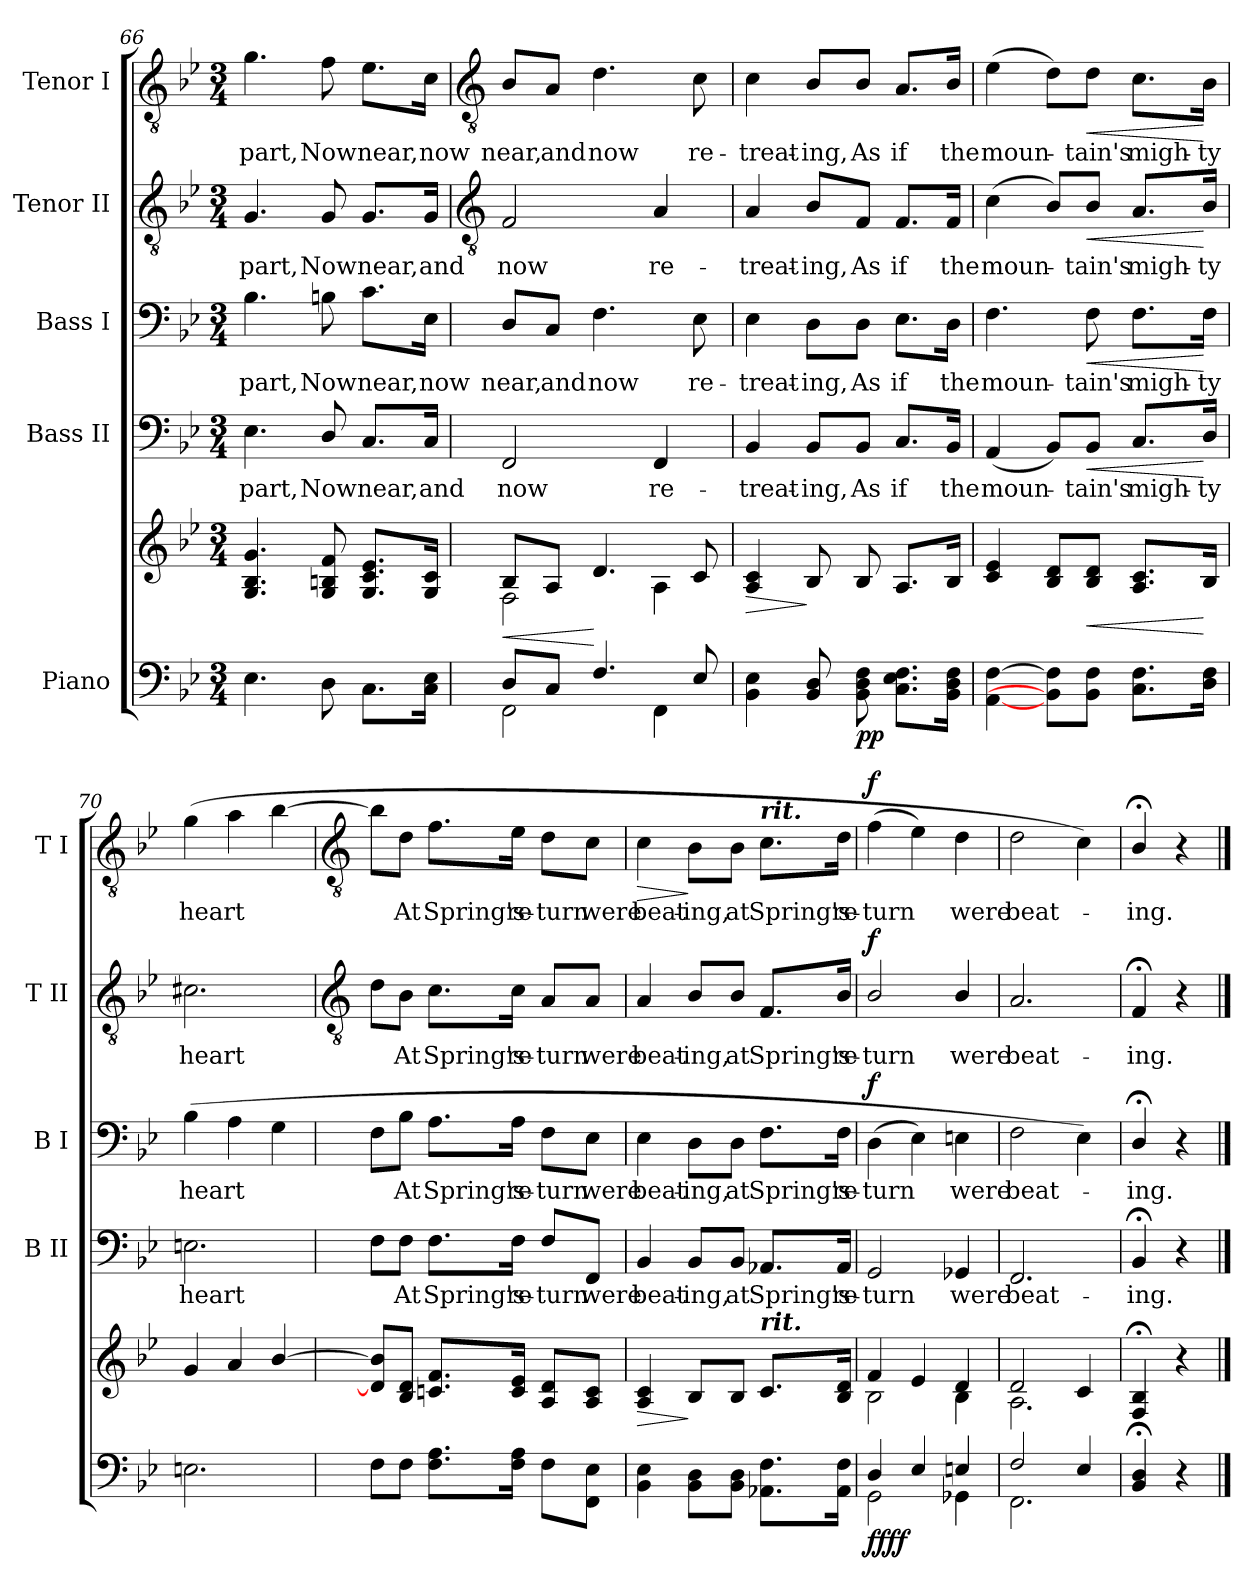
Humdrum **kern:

**kern	**kern	**dynam	**kern	**text	**dynam	**kern	**text	**dynam	**kern	**text	**dynam	**kern	**text	**dynam
*part5	*part5	*part5	*part4	*part4	*part4	*part3	*part3	*part3	*part2	*part2	*part2	*part1	*part1	*part1
*staff6	*staff5	*staff5/6	*staff4	*staff4	*staff4	*staff3	*staff3	*staff3	*staff2	*staff2	*staff2	*staff1	*staff1	*staff1
*I"Piano	*	*	*I"Bass II	*	*	*I"Bass I	*	*	*I"Tenor II	*	*	*I"Tenor I	*	*
*	*	*	*I'B II	*	*	*I'B I	*	*	*I'T II	*	*	*I'T I	*	*
*clefF4	*clefG2	*	*clefF4	*	*	*clefF4	*	*	*clefGv2	*	*	*clefGv2	*	*
*k[b-e-]	*k[b-e-]	*	*k[b-e-]	*	*	*k[b-e-]	*	*	*k[b-e-]	*	*	*k[b-e-]	*	*
*B-:	*B-:	*	*B-:	*	*	*B-:	*	*	*B-:	*	*	*B-:	*	*
*M3/4	*M3/4	*	*M3/4	*	*	*M3/4	*	*	*M3/4	*	*	*M3/4	*	*
=66	=66	=66	=66	=66	=66	=66	=66	=66	=66	=66	=66	=66	=66	=66
!	!	!	!	!LO:LY:b	!	!	!LO:LY:b	!	!	!LO:LY:b	!	!	!LO:LY:b	!
4.E-	4.G 4.B- 4.g	.	4.E-	-part,	.	4.B-	-part,	.	4.G	-part,	.	4.g	-part,	.
!	!	!	!	!LO:LY:b	!	!	!LO:LY:b	!	!	!LO:LY:b	!	!	!LO:LY:b	!
8D\	8G 8Bn 8f	.	8D/	Now	.	8Bn	Now	.	8G	Now	.	8f	Now	.
!	!	!	!	!LO:LY:b	!	!	!LO:LY:b	!	!	!LO:LY:b	!	!	!LO:LY:b	!
8.CL	8.G 8.c 8.e-L	.	8.C/L	near,	.	8.c\L	near,	.	8.G/L	near,	.	8.e-\L	near,	.
!	!	!	!	!LO:LY:b	!	!	!LO:LY:b	!	!	!LO:LY:b	!	!	!LO:LY:b	!
16C 16E-J	16G 16cJ	.	16C/Jk	and	.	16E-\Jk	now	.	16G/Jk	and	.	16c\Jk	now	.
!!LO:LB:g=z
=67	=67	=67	=67	=67	=67	=67	=67	=67	=67	=67	=67	=67	=67	=67
*	*	*	*	*	*	*	*	*	*clefGv2	*	*	*clefGv2	*	*
*^	*	*	*	*	*	*	*	*	*	*	*	*	*	*
!	!	!	!LO:HP:b	!	!LO:LY:b	!	!	!LO:LY:b	!	!	!LO:LY:b	!	!	!LO:LY:b	!
*	*	*^	*	*	*	*	*	*	*	*	*	*	*	*	*
!	!	!	!	!LO:DY:n=1:b=2	!	!	!	!	!	!	!	!	!	!	!	!
!	!	!	!	!LO:DY:n=2:b	!	!	!	!	!	!	!	!	!	!	!	!
8D/L	2FF\	8B-L	2F\	< mf mf	2FF	now	.	8D/L	near,	.	2F	now	.	8B-/L	near,	.
!	!	!	!	!	!	!	!	!	!LO:LY:b	!	!	!	!	!	!LO:LY:b	!
8C/J	.	8AJ	.	.	.	.	.	8C/J	and	.	.	.	.	8A/J	and	.
!	!	!	!	!	!	!	!	!	!LO:LY:b	!	!	!	!	!	!LO:LY:b	!
4.F/	.	4.d/	.	[	.	.	.	4.F	now	.	.	.	.	4.d	now	.
!	!	!	!	!	!	!LO:LY:b	!	!	!	!	!	!LO:LY:b	!	!	!	!
.	4FF\	.	4A\	.	4FF	re-	.	.	.	.	4A	re-	.	.	.	.
!	!	!	!	!	!	!	!	!	!LO:LY:b	!	!	!	!	!	!LO:LY:b	!
8E-/	.	8c	.	.	.	.	.	8E-	re-	.	.	.	.	8c	re-	.
=68	=68	=68	=68	=68	=68	=68	=68	=68	=68	=68	=68	=68	=68	=68	=68	=68
!	!	!	!	!LO:HP:b	!	!LO:LY:b	!	!	!LO:LY:b	!	!	!LO:LY:b	!	!	!LO:LY:b	!
2.ryy	4BB-\ 4E-\	4A 4c	2.ryy	>	4BB-	-treat-	.	4E-	-treat-	.	4A	-treat-	.	4c	-treat-	.
!	!	!	!	!	!	!LO:LY:b	!	!	!LO:LY:b	!	!	!LO:LY:b	!	!	!LO:LY:b	!
.	8BB-/ 8D/	8B-/	.	]	8BB-/L	-ing,	.	8D\L	-ing,	.	8B-/L	-ing,	.	8B-/L	-ing,	.
!	!	!	!	!LO:DY:b=2	!	!LO:LY:b	!	!	!LO:LY:b	!	!	!LO:LY:b	!	!	!LO:LY:b	!
!	!	!	!	!LO:DY:n=1:b	!	!	!	!	!	!	!	!	!	!	!	!
.	8BB-\ 8D\ 8F\	8B-/	.	p p	8BB-/J	As	.	8D\J	As	.	8F/J	As	.	8B-/J	As	.
!	!	!	!	!	!	!LO:LY:b	!	!	!LO:LY:b	!	!	!LO:LY:b	!	!	!LO:LY:b	!
.	8.C\ 8.E-\ 8.F\L	8.AL	.	.	8.C/L	if	.	8.E-\L	if	.	8.F/L	if	.	8.A/L	if	.
!	!	!	!	!	!	!LO:LY:b	!	!	!LO:LY:b	!	!	!LO:LY:b	!	!	!LO:LY:b	!
.	16BB-\ 16D\ 16F\J	16B-J	.	.	16BB-/Jk	the	.	16D\Jk	the	.	16F/Jk	the	.	16B-/Jk	the	.
=69	=69	=69	=69	=69	=69	=69	=69	=69	=69	=69	=69	=69	=69	=69	=69	=69
!	!	!	!LO:N:vis=1	!	!	!LO:LY:b	!	!	!LO:LY:b	!	!	!LO:LY:b	!	!	!LO:LY:b	!
2ryy	[4AA\ [4F\	4c 4e-	2.ryy	.	(<4AA	moun-	.	4.F	moun-	.	(<4c	moun-	.	(>4e-	moun-	.
.	8BB-\] 8F\]L	8B- 8dL	.	.	8BB-/L)	.	.	.	.	.	8B-/L)	.	.	8d\L)	.	.
!	!	!	!	!LO:HP:b	!	!LO:LY:b	!LO:HP:b	!	!LO:LY:b	!LO:HP:b	!	!LO:LY:b	!LO:HP:b	!	!LO:LY:b	!LO:HP:b
.	8BB-\ 8F\J	8B- 8dJ	.	<	8BB-/J	tain's	<	8F	-tain's	<	8B-/J	tain's	<	8d\J	tain's	<
!	!	!	!	!	!	!LO:LY:b	!	!	!LO:LY:b	!	!	!LO:LY:b	!	!	!LO:LY:b	!
8ryy	8.C\ 8.F\L	8.A 8.cL	.	.	8.C/L	migh-	.	8.F\L	migh-	.	8.A/L	migh-	.	8.c\L	migh-	.
8ryy	.	.	.	.	.	.	.	.	.	.	.	.	.	.	.	.
!	!	!	!	!	!	!LO:LY:b	!	!	!LO:LY:b	!	!	!LO:LY:b	!	!	!LO:LY:b	!
.	16D\ 16F\J	16B-J	.	[	16D/Jk	-ty	[	16F\Jk	-ty	[	16B-/Jk	-ty	[	16B-\Jk	-ty	[
=70	=70	=70	=70	=70	=70	=70	=70	=70	=70	=70	=70	=70	=70	=70	=70	=70
!	!	!	!	!	!	!LO:LY:b	!	!	!LO:LY:b	!	!	!LO:LY:b	!	!	!LO:LY:b	!
2.ryy	2.En\	4g	2.ryy	.	2.En	heart	.	(>4B-	heart	.	2.c#X	heart	.	(>4g	heart	.
.	.	4a	.	.	.	.	.	4A	.	.	.	.	.	4a	.	.
.	.	[4b-/	.	.	.	.	.	4G	.	.	.	.	.	[4b-	.	.
!!LO:LB:g=z
=71	=71	=71	=71	=71	=71	=71	=71	=71	=71	=71	=71	=71	=71	=71	=71	=71
*	*	*	*	*	*	*	*	*	*	*	*clefGv2	*	*	*clefGv2	*	*
2ryy	8F\L	8d] 8b-]L	2ryy	.	8F\L	.	.	8F\L	.	.	8d\L	.	.	8b-\L]	.	.
!	!	!	!	!	!	!LO:LY:b	!	!	!LO:LY:b	!	!	!LO:LY:b	!	!	!LO:LY:b	!
.	8F\J	8B- 8dJ	.	.	8F\J	At	.	8B-\J	At	.	8B-\J	At	.	8d\J	At	.
!	!	!	!	!	!	!LO:LY:b	!	!	!LO:LY:b	!	!	!LO:LY:b	!	!	!LO:LY:b	!
.	8.F\ 8.A\L	8.cn 8.fL	.	.	8.F\L	Spring's	.	8.A\L	Spring's	.	8.c\L	Spring's	.	8.f\L	Spring's	.
!	!	!	!	!	!	!LO:LY:b	!	!	!LO:LY:b	!	!	!LO:LY:b	!	!	!LO:LY:b	!
.	16F\ 16A\J	16c 16e-J	.	.	16F\Jk	re-	.	16A\Jk	re-	.	16c\Jk	re-	.	16e-\Jk	re-	.
!	!	!	!	!	!	!LO:LY:b	!	!	!LO:LY:b	!	!	!LO:LY:b	!	!	!LO:LY:b	!
8ryy	8F\L	8A 8dL	8ryy	.	8F/L	-turn	.	8F\L	-turn	.	8A/L	-turn	.	8d\L	-turn	.
!	!	!	!	!	!	!LO:LY:b	!	!	!LO:LY:b	!	!	!LO:LY:b	!	!	!LO:LY:b	!
8ryy	8FF\ 8E-\J	8A 8cJ	8ryy	.	8FF/J	were	.	8E-\J	were	.	8A/J	were	.	8c\J	were	.
=72	=72	=72	=72	=72	=72	=72	=72	=72	=72	=72	=72	=72	=72	=72	=72	=72
!	!	!	!	!LO:HP:b	!	!LO:LY:b	!	!	!LO:LY:b	!	!	!LO:LY:b	!	!	!LO:LY:b	!LO:HP:b
2ryy	4BB-\ 4E-\	4A 4c	2ryy	>	4BB-	beat-	.	4E-	beat-	.	4A	beat-	.	4c	beat-	>
!	!	!	!	!	!	!LO:LY:b	!	!	!LO:LY:b	!	!	!LO:LY:b	!	!	!LO:LY:b	!
.	8BB-\ 8D\L	8B-L	.	]	8BB-/L	-ing,	.	8D\L	-ing,	.	8B-/L	-ing,	.	8B-\L	-ing,	]
!	!	!	!	!	!	!LO:LY:b	!	!	!LO:LY:b	!	!	!LO:LY:b	!	!	!LO:LY:b	!
.	8BB-\ 8D\J	8B-J	.	.	8BB-/J	at	.	8D\J	at	.	8B-/J	at	.	8B-\J	at	.
!	!	!	!	!	!	!	!	!	!	!	!	!	!	!LO:TX:a:Bi:t=rit.	!	!
!	!	!LO:TX:a:Bi:t=rit.	!	!	!	!	!	!	!	!	!	!	!	!	!	!
!	!	!	!	!	!	!LO:LY:b	!	!	!LO:LY:b	!	!	!LO:LY:b	!	!	!LO:LY:b	!
8.ryy	8.AA-X\ 8.F\L	8.cL	8.ryy	.	8.AA-X/L	Spring's	.	8.F\L	Spring's	.	8.F/L	Spring's	.	8.c\L	Spring's	.
!	!	!	!	!	!	!LO:LY:b	!	!	!LO:LY:b	!	!	!LO:LY:b	!	!	!LO:LY:b	!
16ryy	16AA-\ 16F\J	16B- 16dJ	16ryy	.	16AA-/Jk	re-	.	16F\Jk	re-	.	16B-/Jk	re-	.	16d\Jk	re-	.
=73	=73	=73	=73	=73	=73	=73	=73	=73	=73	=73	=73	=73	=73	=73	=73	=73
!	!	!	!	!LO:DY:b=2	!	!LO:LY:b	!	!	!LO:LY:b	!	!	!LO:LY:b	!	!	!LO:LY:b	!
!	!	!	!	!LO:DY:n=1:b=2	!	!	!	!	!	!	!	!	!	!	!	!
!	!	!	!	!LO:DY:n=2:b	!	!	!	!	!	!	!	!	!	!	!	!
!	!	!	!	!LO:DY:n=3:b	!	!	!	!	!	!LO:DY:b	!	!	!LO:DY:b	!	!	!LO:DY:b
4D/	2GG\	4f	2B-\	f f f f	2GG	turn	.	(>4D	turn	f	2B-/	turn	f	(>4f	turn	f
4E-/	.	4e-	.	.	.	.	.	4E-)	.	.	.	.	.	4e-)	.	.
!	!	!	!	!	!	!LO:LY:b	!	!	!LO:LY:b	!	!	!LO:LY:b	!	!	!LO:LY:b	!
4En/	4GG-X\	4d	4B-\	.	4GG-X	were	.	4En	were	.	4B-/	were	.	4d	were	.
=74	=74	=74	=74	=74	=74	=74	=74	=74	=74	=74	=74	=74	=74	=74	=74	=74
!	!	!	!	!	!	!LO:LY:b	!	!	!LO:LY:b	!	!	!LO:LY:b	!	!	!LO:LY:b	!
2F/	2.FF\	2d	2.A\	.	2.FF	beat-	.	2F	beat-	.	2.A	beat-	.	2d	beat-	.
4E-/	.	4c	.	.	.	.	.	4E-)	.	.	.	.	.	4c)	.	.
=75	=75	=75	=75	=75	=75	=75	=75	=75	=75	=75	=75	=75	=75	=75	=75	=75
!	!	!	!	!	!	!LO:LY:b	!	!	!LO:LY:b	!	!	!LO:LY:b	!	!	!LO:LY:b	!
4BB-/; 4D/;	2ryy	4F/;< 4B-/;<	2ryy	.	4BB-;<	-ing.	.	4D;</	ing.	.	4F;<	-ing.	.	4B-;</	ing.	.
4r	.	4r	.	.	4r	.	.	4r	.	.	4r	.	.	4r	.	.
*v	*v	*	*	*	*	*	*	*	*	*	*	*	*	*	*	*
*	*v	*v	*	*	*	*	*	*	*	*	*	*	*	*	*
==	==	==	==	==	==	==	==	==	==	==	==	==	==	==
*-	*-	*-	*-	*-	*-	*-	*-	*-	*-	*-	*-	*-	*-	*-
